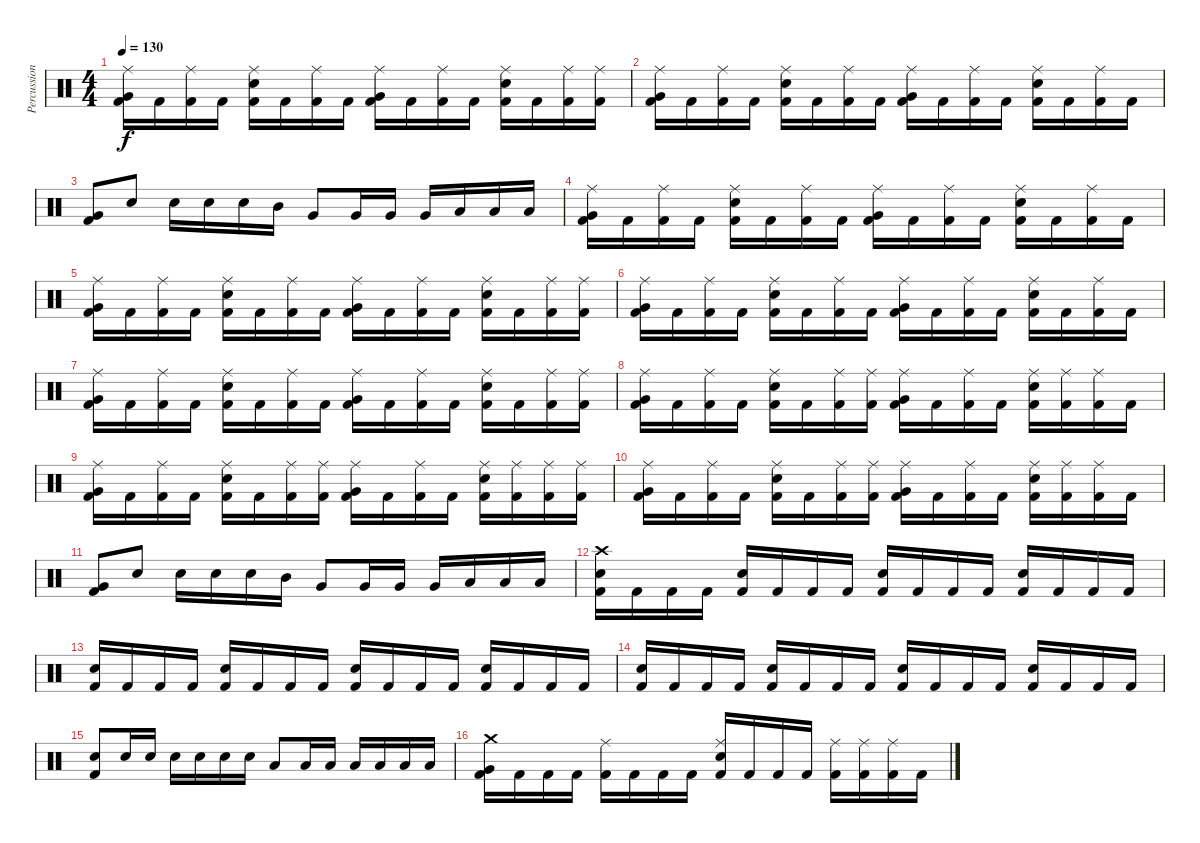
\track ("Percussioni" "Percussion") {instrument percussion}
\staff {score}
\articulation defaults
\ts (4 4)
\tempo 130
\clef neutral
\ks c
("Kick (hit) 2" "Very Low Tom (hit)" "Ride (middle)").16{dy f} "Kick (hit) 2".16 ("Kick (hit) 2" "Ride (middle)").16 "Kick (hit) 2".16 ("Kick (hit) 2" "Snare (hit) 2" "Ride (middle)").16 "Kick (hit) 2".16 ("Kick (hit) 2" "Ride (middle)").16 "Kick (hit) 2".16 ("Kick (hit) 2" "Very Low Tom (hit)" "Ride (middle)").16 "Kick (hit) 2".16 ("Kick (hit) 2" "Ride (middle)").16 "Kick (hit) 2".16 ("Kick (hit) 2" "Snare (hit) 2" "Ride (middle)").16 "Kick (hit) 2".16 ("Kick (hit) 2" "Ride (middle)").16 ("Kick (hit) 2" "Ride (middle)").16 |
("Kick (hit) 2" "Very Low Tom (hit)" "Ride (middle)").16 "Kick (hit) 2".16 ("Kick (hit) 2" "Ride (middle)").16 "Kick (hit) 2".16 ("Kick (hit) 2" "Snare (hit) 2" "Ride (middle)").16 "Kick (hit) 2".16 ("Kick (hit) 2" "Ride (middle)").16 "Kick (hit) 2".16 ("Kick (hit) 2" "Very Low Tom (hit)" "Ride (middle)").16 "Kick (hit) 2".16 ("Kick (hit) 2" "Ride (middle)").16 "Kick (hit) 2".16 ("Kick (hit) 2" "Snare (hit) 2" "Ride (middle)").16 "Kick (hit) 2".16 ("Kick (hit) 2" "Ride (middle)").16 "Kick (hit) 2".16 |
("Kick (hit) 2" "Very Low Tom (hit)").8 "Snare (hit) 2".8 "Snare (hit) 2".16 "Snare (hit) 2".16 "Snare (hit) 2".16 "Mid Tom (hit)".16 "Very Low Tom (hit)".8 "Very Low Tom (hit)".16 "Very Low Tom (hit)".16 "Very Low Tom (hit)".16 "Low Floor Tom (hit)".16 "Low Floor Tom (hit)".16 "Low Floor Tom (hit)".16 |
("Kick (hit) 2" "Very Low Tom (hit)" "Ride (middle)").16 "Kick (hit) 2".16 ("Kick (hit) 2" "Ride (middle)").16 "Kick (hit) 2".16 ("Kick (hit) 2" "Snare (hit) 2" "Ride (middle)").16 "Kick (hit) 2".16 ("Kick (hit) 2" "Ride (middle)").16 "Kick (hit) 2".16 ("Kick (hit) 2" "Very Low Tom (hit)" "Ride (middle)").16 "Kick (hit) 2".16 ("Kick (hit) 2" "Ride (middle)").16 "Kick (hit) 2".16 ("Kick (hit) 2" "Snare (hit) 2" "Ride (middle)").16 "Kick (hit) 2".16 ("Kick (hit) 2" "Ride (middle)").16 "Kick (hit) 2".16 |
("Kick (hit) 2" "Very Low Tom (hit)" "Ride (middle)").16 "Kick (hit) 2".16 ("Kick (hit) 2" "Ride (middle)").16 "Kick (hit) 2".16 ("Kick (hit) 2" "Snare (hit) 2" "Ride (middle)").16 "Kick (hit) 2".16 ("Kick (hit) 2" "Ride (middle)").16 "Kick (hit) 2".16 ("Kick (hit) 2" "Very Low Tom (hit)" "Ride (middle)").16 "Kick (hit) 2".16 ("Kick (hit) 2" "Ride (middle)").16 "Kick (hit) 2".16 ("Kick (hit) 2" "Snare (hit) 2" "Ride (middle)").16 "Kick (hit) 2".16 ("Kick (hit) 2" "Ride (middle)").16 ("Kick (hit) 2" "Ride (middle)").16 |
("Kick (hit) 2" "Very Low Tom (hit)" "Ride (middle)").16 "Kick (hit) 2".16 ("Kick (hit) 2" "Ride (middle)").16 "Kick (hit) 2".16 ("Kick (hit) 2" "Snare (hit) 2" "Ride (middle)").16 "Kick (hit) 2".16 ("Kick (hit) 2" "Ride (middle)").16 "Kick (hit) 2".16 ("Kick (hit) 2" "Very Low Tom (hit)" "Ride (middle)").16 "Kick (hit) 2".16 ("Kick (hit) 2" "Ride (middle)").16 "Kick (hit) 2".16 ("Kick (hit) 2" "Snare (hit) 2" "Ride (middle)").16 "Kick (hit) 2".16 ("Kick (hit) 2" "Ride (middle)").16 "Kick (hit) 2".16 |
("Kick (hit) 2" "Very Low Tom (hit)" "Ride (middle)").16 "Kick (hit) 2".16 ("Kick (hit) 2" "Ride (middle)").16 "Kick (hit) 2".16 ("Kick (hit) 2" "Snare (hit) 2" "Ride (middle)").16 "Kick (hit) 2".16 ("Kick (hit) 2" "Ride (middle)").16 "Kick (hit) 2".16 ("Kick (hit) 2" "Very Low Tom (hit)" "Ride (middle)").16 "Kick (hit) 2".16 ("Kick (hit) 2" "Ride (middle)").16 "Kick (hit) 2".16 ("Kick (hit) 2" "Snare (hit) 2" "Ride (middle)").16 "Kick (hit) 2".16 ("Kick (hit) 2" "Ride (middle)").16 ("Kick (hit) 2" "Ride (middle)").16 |
("Kick (hit) 2" "Very Low Tom (hit)" "Ride (middle)").16 "Kick (hit) 2".16 ("Kick (hit) 2" "Ride (middle)").16 "Kick (hit) 2".16 ("Kick (hit) 2" "Snare (hit) 2" "Ride (middle)").16 "Kick (hit) 2".16 ("Kick (hit) 2" "Ride (middle)").16 ("Kick (hit) 2" "Ride (middle)").16 ("Kick (hit) 2" "Very Low Tom (hit)" "Ride (middle)").16 "Kick (hit) 2".16 ("Kick (hit) 2" "Ride (middle)").16 "Kick (hit) 2".16 ("Kick (hit) 2" "Snare (hit) 2" "Ride (middle)").16 ("Kick (hit) 2" "Ride (middle)").16 ("Kick (hit) 2" "Ride (middle)").16 "Kick (hit) 2".16 |
("Kick (hit) 2" "Very Low Tom (hit)" "Ride (middle)").16 "Kick (hit) 2".16 ("Kick (hit) 2" "Ride (middle)").16 "Kick (hit) 2".16 ("Kick (hit) 2" "Snare (hit) 2" "Ride (middle)").16 "Kick (hit) 2".16 ("Kick (hit) 2" "Ride (middle)").16 ("Kick (hit) 2" "Ride (middle)").16 ("Kick (hit) 2" "Very Low Tom (hit)" "Ride (middle)").16 "Kick (hit) 2".16 ("Kick (hit) 2" "Ride (middle)").16 "Kick (hit) 2".16 ("Kick (hit) 2" "Snare (hit) 2" "Ride (middle)").16 ("Kick (hit) 2" "Ride (middle)").16 ("Kick (hit) 2" "Ride (middle)").16 ("Kick (hit) 2" "Ride (middle)").16 |
("Kick (hit) 2" "Very Low Tom (hit)" "Ride (middle)").16 "Kick (hit) 2".16 ("Kick (hit) 2" "Ride (middle)").16 "Kick (hit) 2".16 ("Kick (hit) 2" "Snare (hit) 2" "Ride (middle)").16 "Kick (hit) 2".16 ("Kick (hit) 2" "Ride (middle)").16 ("Kick (hit) 2" "Ride (middle)").16 ("Kick (hit) 2" "Very Low Tom (hit)" "Ride (middle)").16 "Kick (hit) 2".16 ("Kick (hit) 2" "Ride (middle)").16 "Kick (hit) 2".16 ("Kick (hit) 2" "Snare (hit) 2" "Ride (middle)").16 ("Kick (hit) 2" "Ride (middle)").16 ("Kick (hit) 2" "Ride (middle)").16 "Kick (hit) 2".16 |
("Kick (hit) 2" "Very Low Tom (hit)").8 "Snare (hit) 2".8 "Snare (hit) 2".16 "Snare (hit) 2".16 "Snare (hit) 2".16 "Mid Tom (hit)".16 "Very Low Tom (hit)".8 "Very Low Tom (hit)".16 "Very Low Tom (hit)".16 "Very Low Tom (hit)".16 "Low Floor Tom (hit)".16 "Low Floor Tom (hit)".16 "Low Floor Tom (hit)".16 |
("Kick (hit) 2" "Snare (hit) 2" "Crash high (hit)").16 "Kick (hit) 2".16 "Kick (hit) 2".16 "Kick (hit) 2".16 ("Kick (hit) 2" "Snare (hit) 2").16 "Kick (hit) 2".16 "Kick (hit) 2".16 "Kick (hit) 2".16 ("Kick (hit) 2" "Snare (hit) 2").16 "Kick (hit) 2".16 "Kick (hit) 2".16 "Kick (hit) 2".16 ("Kick (hit) 2" "Snare (hit) 2").16 "Kick (hit) 2".16 "Kick (hit) 2".16 "Kick (hit) 2".16 |
("Kick (hit) 2" "Snare (hit) 2").16 "Kick (hit) 2".16 "Kick (hit) 2".16 "Kick (hit) 2".16 ("Kick (hit) 2" "Snare (hit) 2").16 "Kick (hit) 2".16 "Kick (hit) 2".16 "Kick (hit) 2".16 ("Kick (hit) 2" "Snare (hit) 2").16 "Kick (hit) 2".16 "Kick (hit) 2".16 "Kick (hit) 2".16 ("Kick (hit) 2" "Snare (hit) 2").16 "Kick (hit) 2".16 "Kick (hit) 2".16 "Kick (hit) 2".16 |
("Kick (hit) 2" "Snare (hit) 2").16 "Kick (hit) 2".16 "Kick (hit) 2".16 "Kick (hit) 2".16 ("Kick (hit) 2" "Snare (hit) 2").16 "Kick (hit) 2".16 "Kick (hit) 2".16 "Kick (hit) 2".16 ("Kick (hit) 2" "Snare (hit) 2").16 "Kick (hit) 2".16 "Kick (hit) 2".16 "Kick (hit) 2".16 ("Kick (hit) 2" "Snare (hit) 2").16 "Kick (hit) 2".16 "Kick (hit) 2".16 "Kick (hit) 2".16 |
("Kick (hit) 2" "Snare (hit) 2").8 "Snare (hit) 2".16 "Snare (hit) 2".16 "Snare (hit) 2".16 "Snare (hit) 2".16 "Snare (hit) 2".16 "Snare (hit) 2".16 "Low Floor Tom (hit)".8 "Low Floor Tom (hit)".16 "Low Floor Tom (hit)".16 "Low Floor Tom (hit)".16 "Low Floor Tom (hit)".16 "Low Floor Tom (hit)".16 "Low Floor Tom (hit)".16 |
("Kick (hit) 2" "Very Low Tom (hit)" "Crash medium (hit)").16 "Kick (hit) 2".16 "Kick (hit) 2".16 "Kick (hit) 2".16 ("Kick (hit) 2" "Ride (middle)").16 "Kick (hit) 2".16 "Kick (hit) 2".16 "Kick (hit) 2".16 ("Kick (hit) 2" "Snare (hit) 2" "Ride (middle)").16 "Kick (hit) 2".16 "Kick (hit) 2".16 "Kick (hit) 2".16 ("Kick (hit) 2" "Ride (middle)").16 ("Kick (hit) 2" "Ride (middle)").16 ("Kick (hit) 2" "Ride (middle)").16 "Kick (hit) 2".16
